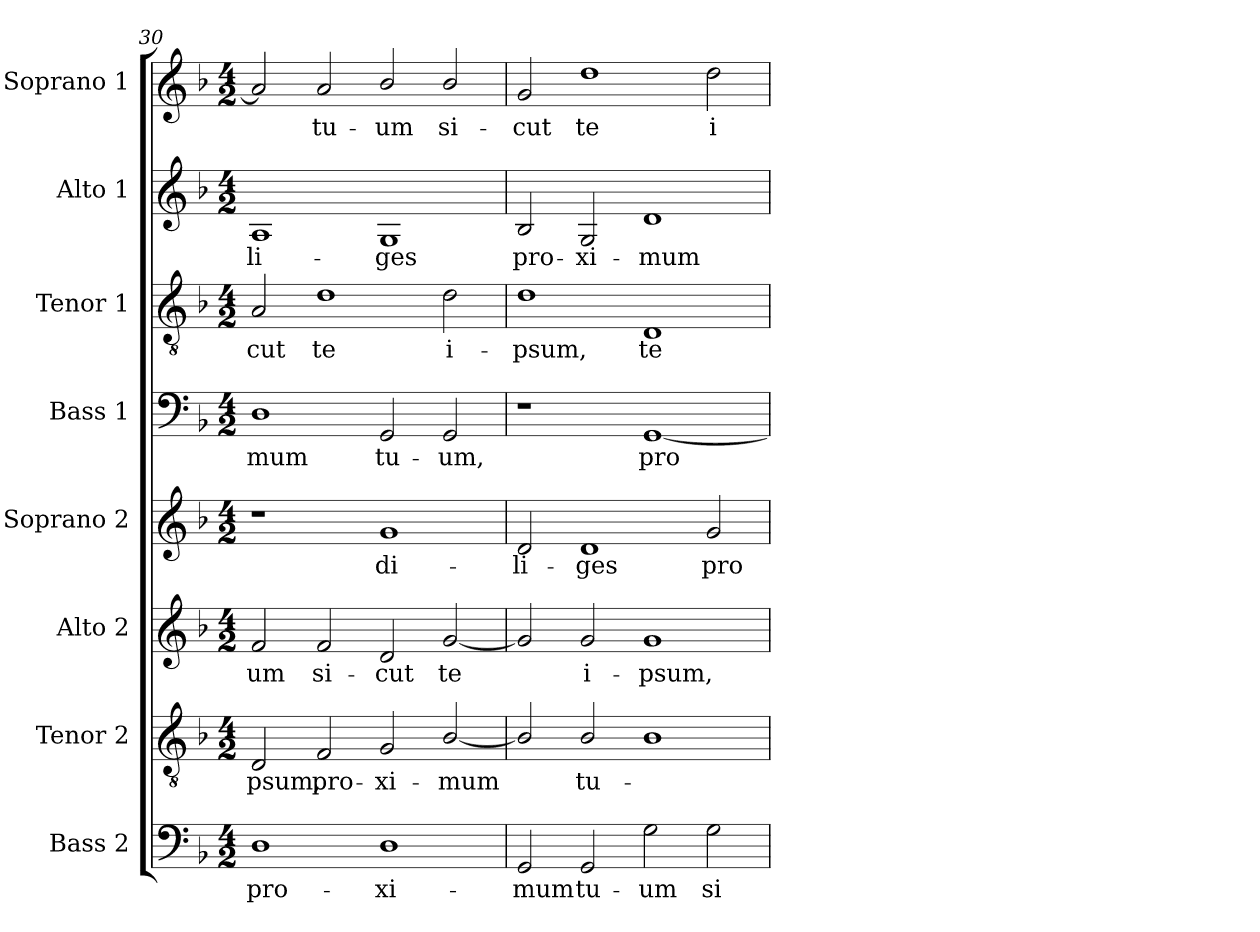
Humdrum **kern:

**kern	**text	**kern	**text	**kern	**text	**kern	**text	**kern	**text	**kern	**text	**kern	**text	**kern	**text
*part8	*part8	*part7	*part7	*part6	*part6	*part5	*part5	*part4	*part4	*part3	*part3	*part2	*part2	*part1	*part1
*staff8	*staff8	*staff7	*staff7	*staff6	*staff6	*staff5	*staff5	*staff4	*staff4	*staff3	*staff3	*staff2	*staff2	*staff1	*staff1
*I"Bass 2	*	*I"Tenor 2	*	*I"Alto 2	*	*I"Soprano 2	*	*I"Bass 1	*	*I"Tenor 1	*	*I"Alto 1	*	*I"Soprano 1	*
*I'B2.	*	*I'T2.	*	*I'A2.	*	*I'S2.	*	*I'B1.	*	*I'T1.	*	*I'A1.	*	*I'S1.	*
*clefF4	*	*clefGv2	*	*clefG2	*	*clefG2	*	*clefF4	*	*clefGv2	*	*clefG2	*	*clefG2	*
*	*	*ITrd7c12	*	*	*	*	*	*	*	*ITrd7c12	*	*	*	*	*
*k[b-]	*	*k[b-]	*	*k[b-]	*	*k[b-]	*	*k[b-]	*	*k[b-]	*	*k[b-]	*	*k[b-]	*
*F:	*	*F:	*	*F:	*	*F:	*	*F:	*	*F:	*	*F:	*	*F:	*
*M4/2	*	*M4/2	*	*M4/2	*	*M4/2	*	*M4/2	*	*M4/2	*	*M4/2	*	*M4/2	*
=30	=30	=30	=30	=30	=30	=30	=30	=30	=30	=30	=30	=30	=30	=30	=30
!	!LO:LY:b:color=#000000	!	!	!	!	!	!	!	!	!	!	!	!	!	!
!	!	!	!LO:LY:b:color=#000000	!	!	!	!	!	!	!	!	!	!	!	!
!	!	!	!	!	!LO:LY:b:color=#000000	!	!	!	!	!	!	!	!	!	!
!	!	!	!	!	!	!	!	!	!LO:LY:b:color=#000000	!	!	!	!	!	!
!	!	!	!	!	!	!	!	!	!	!	!LO:LY:b:color=#000000	!	!	!	!
!	!	!	!	!	!	!	!	!	!	!	!	!	!LO:LY:b:color=#000000	!	!
1Di	pro-	2DDi/	-psum,	2fi/	-um	1r	.	1Di	-mum	2AAi/	-cut	1Ai	-li-	2ai/]	.
!	!	!	!LO:LY:b:color=#000000	!	!	!	!	!	!	!	!	!	!	!	!
!	!	!	!	!	!LO:LY:b:color=#000000	!	!	!	!	!	!	!	!	!	!
!	!	!	!	!	!	!	!	!	!	!	!LO:LY:b:color=#000000	!	!	!	!
!	!	!	!	!	!	!	!	!	!	!	!	!	!	!	!LO:LY:b:color=#000000
.	.	2FFi/	pro-	2fi/	si-	.	.	.	.	1Di	te	.	.	2ai/	tu-
!	!LO:LY:b:color=#000000	!	!	!	!	!	!	!	!	!	!	!	!	!	!
!	!	!	!LO:LY:b:color=#000000	!	!	!	!	!	!	!	!	!	!	!	!
!	!	!	!	!	!LO:LY:b:color=#000000	!	!	!	!	!	!	!	!	!	!
!	!	!	!	!	!	!	!LO:LY:b:color=#000000	!	!	!	!	!	!	!	!
!	!	!	!	!	!	!	!	!	!LO:LY:b:color=#000000	!	!	!	!	!	!
!	!	!	!	!	!	!	!	!	!	!	!	!	!LO:LY:b:color=#000000	!	!
!	!	!	!	!	!	!	!	!	!	!	!	!	!	!	!LO:LY:b:color=#000000
1Di	-xi-	2GGi/	-xi-	2di/	-cut	1gi	di-	2GGi/	tu-	.	.	1Gi	-ges	2b-i/	-um
!	!	!	!LO:LY:b:color=#000000	!	!	!	!	!	!	!	!	!	!	!	!
!	!	!	!	!	!LO:LY:b:color=#000000	!	!	!	!	!	!	!	!	!	!
!	!	!	!	!	!	!	!	!	!LO:LY:b:color=#000000	!	!	!	!	!	!
!	!	!	!	!	!	!	!	!	!	!	!LO:LY:b:color=#000000	!	!	!	!
!	!	!	!	!	!	!	!	!	!	!	!	!	!	!	!LO:LY:b:color=#000000
.	.	[2BB-i/	-mum	[2gi/	te	.	.	2GGi/	-um,	2Di\	i-	.	.	2b-i/	si-
=31	=31	=31	=31	=31	=31	=31	=31	=31	=31	=31	=31	=31	=31	=31	=31
!	!LO:LY:b:color=#000000	!	!	!	!	!	!	!	!	!	!	!	!	!	!
!	!	!	!	!	!	!	!LO:LY:b:color=#000000	!	!	!	!	!	!	!	!
!	!	!	!	!	!	!	!	!	!	!	!LO:LY:b:color=#000000	!	!	!	!
!	!	!	!	!	!	!	!	!	!	!	!	!	!LO:LY:b:color=#000000	!	!
!	!	!	!	!	!	!	!	!	!	!	!	!	!	!	!LO:LY:b:color=#000000
2GGi/	-mum	2BB-i/]	.	2gi/]	.	2di/	-li-	1r	.	1Di	-psum,	2B-i/	pro-	2gi/	-cut
!	!LO:LY:b:color=#000000	!	!	!	!	!	!	!	!	!	!	!	!	!	!
!	!	!	!LO:LY:b:color=#000000	!	!	!	!	!	!	!	!	!	!	!	!
!	!	!	!	!	!LO:LY:b:color=#000000	!	!	!	!	!	!	!	!	!	!
!	!	!	!	!	!	!	!LO:LY:b:color=#000000	!	!	!	!	!	!	!	!
!	!	!	!	!	!	!	!	!	!	!	!	!	!LO:LY:b:color=#000000	!	!
!	!	!	!	!	!	!	!	!	!	!	!	!	!	!	!LO:LY:b:color=#000000
2GGi/	tu-	2BB-i/	tu-	2gi/	i-	1di	-ges	.	.	.	.	2Gi/	-xi-	1ddi	te
!	!LO:LY:b:color=#000000	!	!	!	!	!	!	!	!	!	!	!	!	!	!
!	!	!	!	!	!LO:LY:b:color=#000000	!	!	!	!	!	!	!	!	!	!
!	!	!	!	!	!	!	!	!	!LO:LY:b:color=#000000	!	!	!	!	!	!
!	!	!	!	!	!	!	!	!	!	!	!LO:LY:b:color=#000000	!	!	!	!
!	!	!	!	!	!	!	!	!	!	!	!	!	!LO:LY:b:color=#000000	!	!
2Gi\	-um	1BB-i	.	1gi	-psum,	.	.	[1GGi	pro-	1DDi	te	1di	-mum	.	.
!	!LO:LY:b:color=#000000	!	!	!	!	!	!	!	!	!	!	!	!	!	!
!	!	!	!	!	!	!	!LO:LY:b:color=#000000	!	!	!	!	!	!	!	!
!	!	!	!	!	!	!	!	!	!	!	!	!	!	!	!LO:LY:b:color=#000000
2Gi\	si-	.	.	.	.	2gi/	pro-	.	.	.	.	.	.	2ddi\	i-
=	=	=	=	=	=	=	=	=	=	=	=	=	=	=	=
*-	*-	*-	*-	*-	*-	*-	*-	*-	*-	*-	*-	*-	*-	*-	*-
